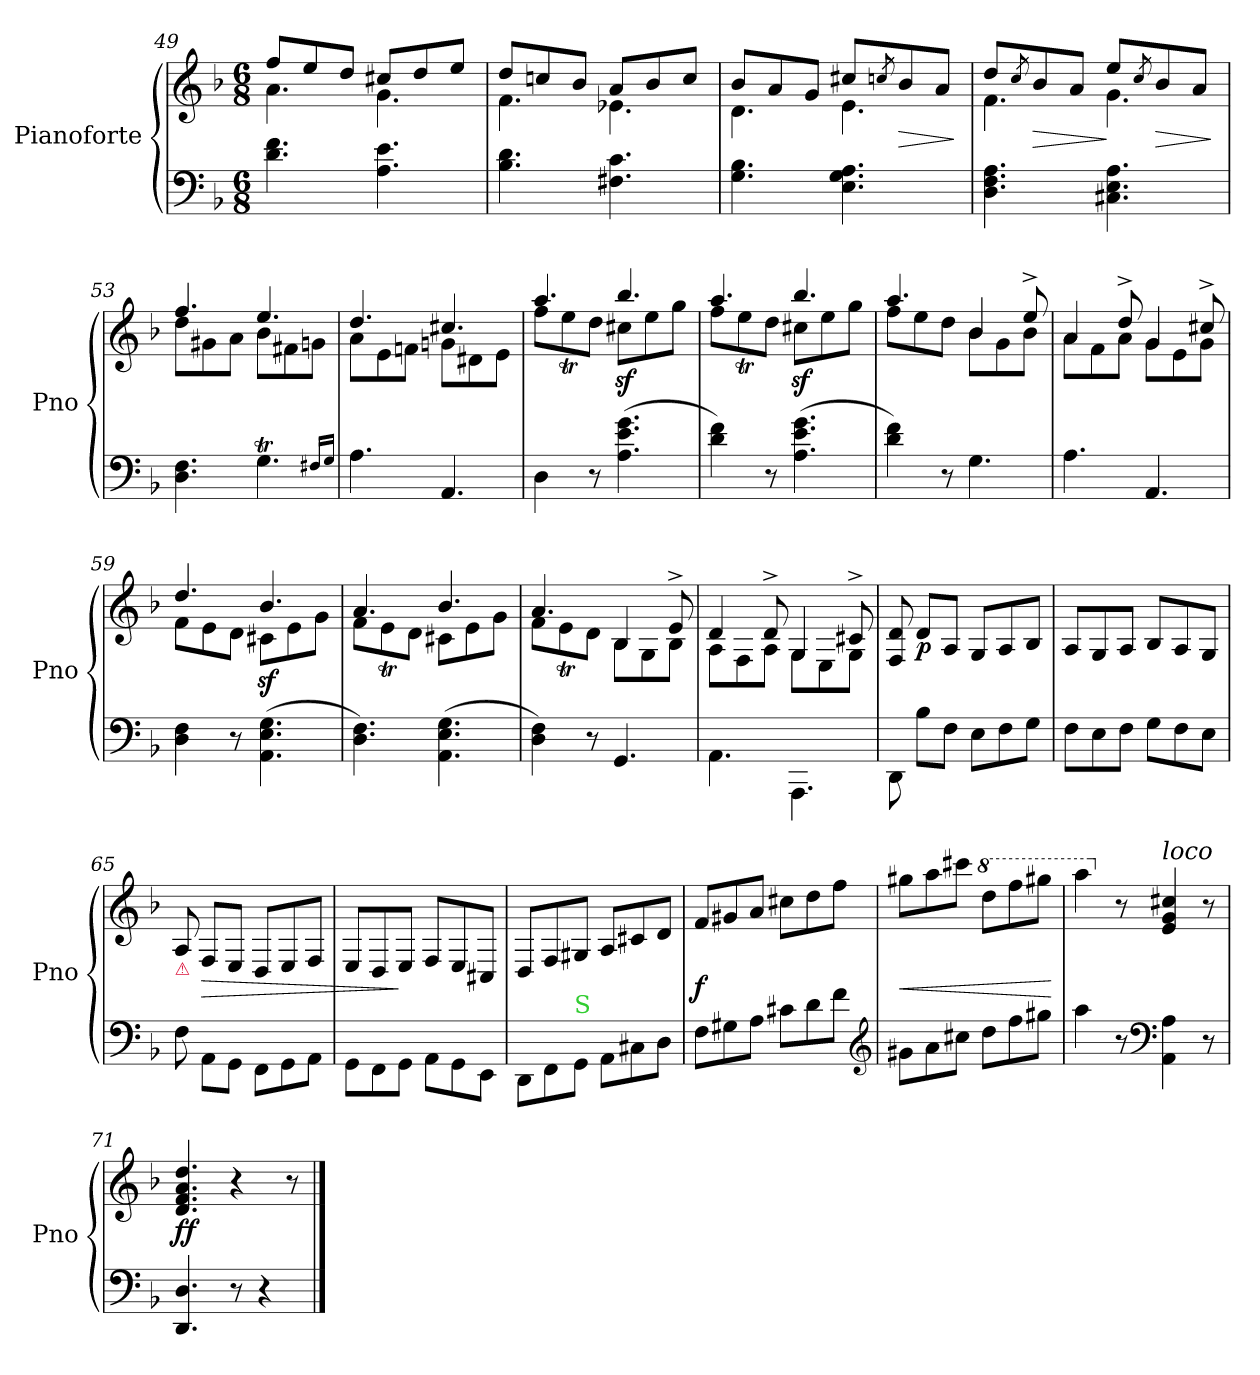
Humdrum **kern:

**kern	**kern	**dynam
*part2	*part1	*part1
*staff2	*staff1	*staff1
*I"Pianoforte	*I"Pianoforte	*
*I'Pno	*I'Pno	*
*clefF4	*clefG2	*
*k[b-]	*k[b-]	*
*d:	*d:	*
*M6/8	*M6/8	*
=49	=49	=49
*	*^	*
4.d\ 4.f\	8ff/L	4.a\	.
.	8ee/	.	.
.	8dd/J	.	.
4.A\ 4.e\	8cc#X/L	4.g\	.
.	8dd/	.	.
.	8ee/J	.	.
=50	=50	=50	=50
4.B-\ 4.d\	8dd/L	4.f\	.
.	8ccn/	.	.
.	8b-/J	.	.
4.F#X\ 4.c\	8a/L	4.e-X\	.
.	8b-/	.	.
.	8cc/J	.	.
=51	=51	=51	=51
4.G\ 4.B-\	8b-/L	4.d\	.
.	8a/	.	.
.	8g/J	.	.
4.E\ 4.G\ 4.A\	8cc#X/L	4.e\	.
.	8qccn/	.	.
!	!	!	!LO:HP:b
.	8b-/	.	>
.	8a/J	.	.
*	*v	*v	*
.	.	]
=52	=52	=52
*	*^	*
4.D\ 4.F\ 4.A\	8dd/L	4.f\	.
.	8qcc/	.	.
!	!	!	!LO:HP:b
.	8b-/	.	>
.	8a/J	.	.
4.C#X\ 4.E\ 4.A\	8ee/L	4.g\	]
.	8qcc/	.	.
!	!	!	!LO:HP:b
.	8b-/	.	>
.	8a/J	.	.
*	*v	*v	*
.	.	]
=53	=53	=53
*	*^	*
4.D\ 4.F\	4.ff/	8dd\L	.
.	.	8g#X\	.
.	.	8a\J	.
4.GT\	4.ee/	8b-\L	.
.	.	8f#X\	.
.	.	8gn\J	.
16qqF#X/LL	.	.	.
16qqG/JJ	.	.	.
=54	=54	=54	=54
4.A\	4.dd/	8a\L	.
.	.	8e\	.
.	.	8fn\J	.
4.AA/	4.cc#X/	8gn\L	.
.	.	8d#X\	.
.	.	8e\J	.
=55	=55	=55	=55
4D\	4.aa/	8ff\L	.
.	.	8eet\	.
8r	.	8dd\J	.
(4.A\ 4.e\ 4.g\	4.bb-/	8cc#Xz\L	.
.	.	8ee\	.
.	.	8gg\J	.
=56	=56	=56	=56
4d\ 4f\)	4.aa/	8ff\L	.
.	.	8eet\	.
8r	.	8dd\J	.
(4.A\ 4.e\ 4.g\	4.bb-/	8cc#Xz\L	.
.	.	8ee\	.
.	.	8gg\J	.
=57	=57	=57	=57
4d\ 4f\)	4.aa/	8ff\L	.
.	.	8ee\	.
8r	.	8dd\J	.
4.G\	4b-/	8b-\L	.
.	.	8g\	.
.	8ee^/	8b-\J	.
=58	=58	=58	=58
4.A\	4a/	8a\L	.
.	.	8f\	.
.	8dd^/	8a\J	.
4.AA/	4g/	8g\L	.
.	.	8e\	.
.	8cc#X^/	8g\J	.
=59	=59	=59	=59
4D\ 4F\	4.dd/	8f\L	.
.	.	8e\	.
8r	.	8d\J	.
(4.AA\ 4.E\ 4.G\	4.b-/	8c#Xz\L	.
.	.	8e\	.
.	.	8g\J	.
=60	=60	=60	=60
4.D\ 4.F\)	4.a/	8f\L	.
.	.	8et\	.
.	.	8d\J	.
(4.AA\ 4.E\ 4.G\	4.b-/	8c#X\L	.
.	.	8e\	.
.	.	8g\J	.
=61	=61	=61	=61
4D\ 4F\)	4.a/	8f\L	.
.	.	8et\	.
8r	.	8d\J	.
4.GG/	4B-/	8B-\L	.
.	.	8G\	.
.	8e^/	8B-\J	.
=62	=62	=62	=62
4.AA\	4d/	8A\L	.
.	.	8F\	.
.	8d^/	8A\J	.
4.AAA\	4G/	8G\L	.
.	.	8E\	.
.	8c#X^/	8G\J	.
*	*v	*v	*
=63	=63	=63
8DD\	8F/ 8d/	.
8B-\L	8d/L	p
8F\J	8A/J	.
8E\L	8G/L	.
8F\	8A/	.
8G\J	8B-/J	.
=64	=64	=64
8F\L	8A/L	.
8E\	8G/	.
8F\J	8A/J	.
8G\L	8B-/L	.
8F\	8A/	.
8E\J	8G/J	.
=65	=65	=65
!	!LO:TX:b:color=crimson:t=⚠	!
8F\	8A/	.
!	!	!LO:HP:b
8AA\L	8F/L	>
8GG\J	8E/J	.
8FF\L	8D/L	.
8GG\	8E/	.
8AA\J	8F/J	.
=66	=66	=66
8GG\L	8E/L	.
8FF\	8D/	.
8GG\J	8E/J	]
8AA\L	8F/L	.
8GG\	8E/	.
8EE\J	8C#X/J	.
=67	=67	=67
8DD\L	8D/L	.
8FF\	8F/	.
!LO:TX:a:color=limegreen:t=S	!	!
8GG\J	8G#X/J	.
8AA\L	8A/L	.
8C#X\	8c#X/	.
8D\J	8d/J	.
=68	=68	=68
8F\L	8f/L	f
8G#X\	8g#X/	.
8A\J	8a/J	.
8c#X\L	8cc#X\L	.
8d\	8dd\	.
8f\J	8ff\J	.
*clefG2	*	*
=69	=69	=69
!	!	!LO:HP:b
8g#X\L	8gg#X\L	<
8a\	8aa\	.
8cc#X\J	8ccc#X\J	.
*	*8va	*
8dd\L	8ddd\L	.
8ff\	8fff\	.
8gg#X\J	8ggg#X\J	.
.	.	[
=70	=70	=70
4aa\	4aaa\	.
*	*X8va	*
8r	8r	.
*clefF4	*	*
!	!LO:TX:a:i:t=loco	!
4AA\ 4A\	4e/ 4g/ 4cc#X/	.
8r	8r	.
=71	=71	=71
4.DD/ 4.D/	4.d/ 4.f/ 4.a/ 4.dd/	ff
8r	4r	.
4r	.	.
.	8r	.
==	==	==
*-	*-	*-
